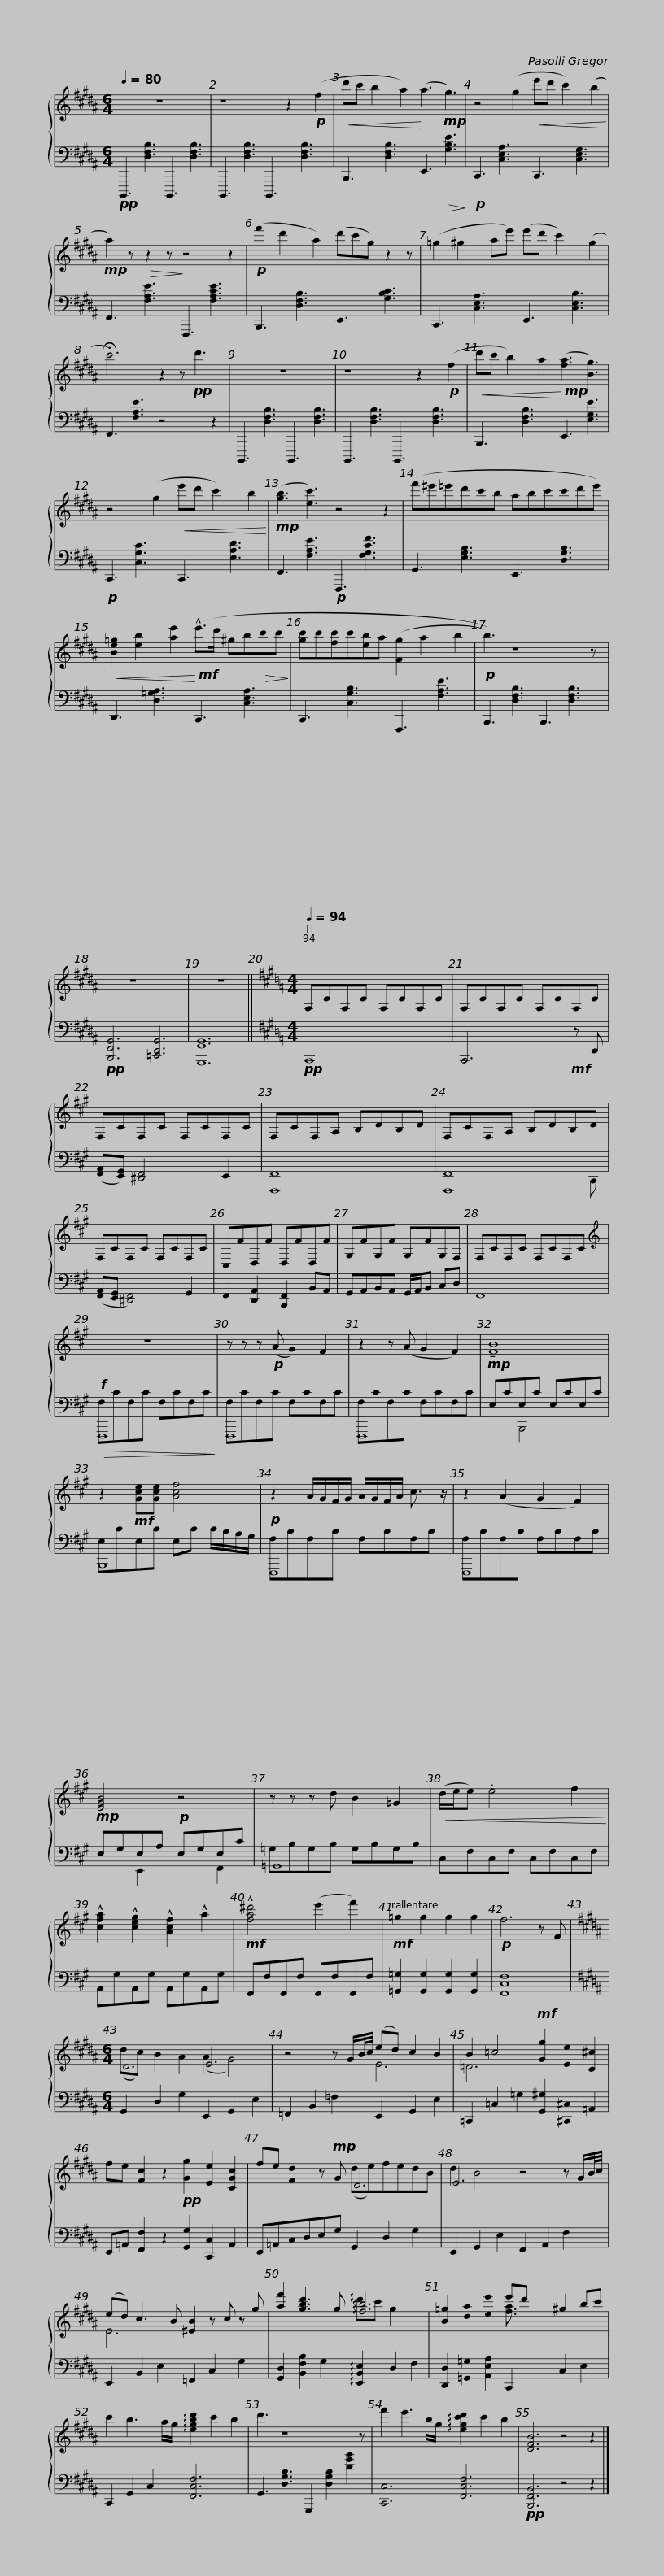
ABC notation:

X:1
%%score { ( 1 4 ) | ( 2 3 ) }
L:1/8
Q:1/4=80
M:6/4
I:linebreak $
K:B
V:1 treble
V:4 treble
V:2 bass
V:3 bass
V:1
 z12 | z8 z2!p! (f2 |!<(! d'c' b2 a2)!<)! (a3!mp! g3) | z4 (g2!<(! e'd' c'2) (b2!<)! |$!mp! a2) z!>(! z2 z!>)! z4 z2 | %5
!p! (f'2 d'2 a2) (d'c'g) z2 z | (=g2 ^g2 ae') (e'd' c'2) (g2 | !fermata!c'6) z2 z!pp! d'3 |$ z12 | z8 z2!p! (f2 | %10
!<(! d'c' b2) a2!<)!!mp! ([fa]3 [Bg]3) | z4 (g2!<(! e'd' c'2) b2!<)! |!mp! ([gb]3 [ec']3) z4 z2 |$ (f'^e'=e'd'c'b abc'c'd'e') |!<(! [Be=g]2 [eb]2 [ae']2!<)!!mf! (!^!e'>d' ^gb!>(!c'c'!>)! |$ %15
 [gc']c'[fc']c'[eb]a ([Fg]2 a2 b2 |!p! b3)) z8 z | z12 | z12 ||$[K:A][M:4/4][Q:1/4=94] F,CF,C F,CF,C | %20
 F,CF,C F,CF,C | F,CF,C F,CF,C |$ F,CF,A, B,DB,D | F,CF,A, B,DB,D | F,CF,C F,CF,C | %25
 C,FD,F D,FD,F |$ G,FG,F G,FG,F, | F,CF,C F,CF,C |[K:treble] z8 | z z z!p! (A G2) F2 |$ %30
 z2 z (A G2 F2) |!mp! !tenuto![FB]8 | z2!mf! [Gce][Gce] [Acf]4 | z2 A/G/F/G/ A/G/F/A/ c3/2 z/ |$ z2 (A2 G2 F2) | %35
!mp! [EGB]4 z4 | z z z d B2 =G2 |!<(! (d/e/e) .e4 f2!<)! | !^![cfa]2 !^![ceg]2 !^![Acf]2 !^!a2 |$!mf! !^![fa^d']4 (e'2 f'2) | %40
!mf! =g2 g2 g2 g2 |!p! f6 z F |[K:B][M:6/4] D6 E6 | z4 z G/B/4c/4 (ed) c2 B2 |$ B2 =c4!mf! [Gg]2 [Ee]2 [C^c]2 | %45
 fe [Fc]2 z2!pp! [Gg]2 [Ee]2 [CGc]2 | fe [Fd]2 z!mp! G D6 |$ E6 z4 z G/B/4c/4 | (ed) c3 B [^EB]2 z c z g | [af']2 [gbd']3 g !arpeggio![fb]6 |$ %50
 [B=g]2 [da]2 [ee']2 e'd' ^g2 bc' | c'2 b3 a/g/ !arpeggio![egbd']2 c'2 b2 | d'3 z8 z | f'2 e'3 b/g/ !arpeggio![egc'd']2 c'2 b2 |$ [DFB]6 z4 z2 |] %55
V:2
!pp! B,,,,3 [D,F,B,]3 B,,,,3 [D,F,B,]3 | B,,,,3 [D,F,B,]3 B,,,,3 [D,F,B,]3 | B,,,3 [D,F,B,]3 E,,3!>(! [G,B,E]3!>)! |!p! C,,3 [C,E,A,]3 C,,3 [C,E,G,]3 |$ F,,3 [F,A,E]3 F,,,3 [F,A,CE]3 | %5
 B,,,3 [D,F,B,]3 E,,3 [G,B,C]3 | C,,3 [C,E,A,]3 E,,3 [C,E,B,]3 | F,,3 [F,A,E]3 z4 z2 |$ B,,,,3 [D,F,B,]3 B,,,,3 [D,F,B,]3 | B,,,,3 [D,F,B,]3 B,,,,3 [D,F,B,]3 | %10
 B,,,3 [D,F,B,]3 E,,3 [E,G,E]3 |!p! C,,3 [C,G,C]3 C,,3 [E,A,D]3 | F,,3 [F,A,E]3!p! F,,,3 [F,G,CF]3 |$ G,,3 [E,G,B,]3 E,,3 [D,G,B,]3 | D,,3 [D,=G,A,]3 C,,3 [C,E,A,]3 |$ %15
 C,,3 [C,G,B,]3 F,,,3 [F,A,E]3 | B,,,3 [D,F,B,]3 B,,,3 [D,F,B,]3 |!pp! [G,,,D,,G,,]6 [=A,,,C,,G,,]6 | [E,,,E,,G,,]12 ||$[K:A][M:4/4]!pp! F,,,8 | %20
 F,,,6!mf! z C,, | ([F,,A,,][E,,G,,]) [^D,,F,,]4 E,,2 |$ [F,,,F,,]8 | [F,,,F,,]8 | ([F,,A,,][E,,G,,] [^D,,F,,]4) G,,2 | %25
 F,,2 [D,,A,,]2 [B,,,F,,]2 B,,A,, |$ G,,A,,B,,A,, G,,/A,,/B,, C,D, | F,,8 |!f!!>(! F,,,8!>)! | F,,,8 |$ %30
 F,,,8 | E,CE,C E,CE,C | B,,,8 |!p! F,,,8 |$ F,,,8 | %35
 E,G,E,A,!p! E,G,E,C | =G,,8 | C,F,C,F, C,F,C,F, | A,,G,A,,G, A,,G,A,,G, |$ F,,F,F,,F, F,,F,F,,F, | %40
 [=G,,=G,]2 [G,,G,]2 [G,,G,]2 [G,,G,]2 | [F,,C,F,]8 |[K:B][M:6/4] G,,2 D,2 G,2 E,,2 G,,2 E,2 | =F,,2 B,,2 =F,2 E,,2 G,,2 E,2 |$ =C,,2 =C,2 =G,2 [G,,^G,]2 [^C,,^C,]2 =A,,2 | %45
 E,,=A,, [F,,F,]2 z2 [G,,G,]2 [C,,C,]2 A,,2 | E,,=A,,C,D,E,G, G,,2 D,2 G,2 |$ E,,2 G,,2 E,2 F,,2 A,,2 F,2 | E,,2 B,,2 E,2 =F,,2 C,2 G,2 | [G,,D,]2 [B,,F,B,]2 G,2 !arpeggio![E,,B,,E,]2 D,2 F,2 |$ %50
 [D,,D,]2 [=G,,=G,]2 [A,,E,A,]2 C,,2 C,2 E,2 | C,,2 G,,2 C,2 [F,,C,F,]6 | G,,3 [D,G,B,]3 G,,,2 [D,G,B,]2 [DGB]2 | [C,,C,]6 [F,,C,F,]6 |$!pp! [B,,,F,,B,,]6 z4 z2 |] %55
V:3
 x12 | x12 | x12 | x12 |$ x12 | %5
 x12 | x12 | x12 |$ x12 | x12 | %10
 x12 | x12 | x12 |$ x12 | x12 |$ %15
 x12 | x12 | x12 | x12 ||$[K:A][M:4/4] x8 | %20
 x8 | x8 |$ x8 | x7 C,, | x8 | %25
 x8 |$ x8 | x8 | F,CF,C F,CF,C | F,CF,C F,CF,C |$ %30
 F,CF,C F,CF,C | x2 B,,,4 x2 | E,CE,C E,C C/B,/A,/G,/ | F,B,F,B, F,B,F,B, |$ F,B,F,B, F,B,F,B, | %35
 x2 E,,2 x2 F,,2 | =G,B,G,B, G,B,G,B, | x8 | x8 |$ x8 | %40
 x8 | x8 |[K:B][M:6/4] x12 | x12 |$ x12 | %45
 x12 | x12 |$ x12 | x12 | x12 |$ %50
 x12 | x12 | x12 | x12 |$ x12 |] %55
V:4
 x12 | x12 | x12 | x12 |$ x12 | %5
 x12 | x12 | x12 |$ x12 | x12 | %10
 x12 | x12 | x12 |$ x12 | x12 |$ %15
 x12 | x12 | x12 | x12 ||$[K:A][M:4/4] x8 | %20
 x8 | x8 |$ x8 | x8 | x8 | %25
 x8 |$ x8 | x8 |[K:treble] x8 | x8 |$ %30
 x8 | x8 | x8 | x8 |$ x8 | %35
 x8 | x8 | x8 | x8 |$ x8 | %40
 x8 | x8 |[K:B][M:6/4] (dc) B2 A2 (A2 G4) | x6 E6 |$ =D6 x6 | %45
 x12 | x6 (de)fedB |$ d2 B4 x6 | E6 x6 | x6 !arpeggio!d'c' g2 x2 |$ %50
 x6 [fa]3/2 x9/2 | x12 | x12 | x12 |$ x12 |] %55
